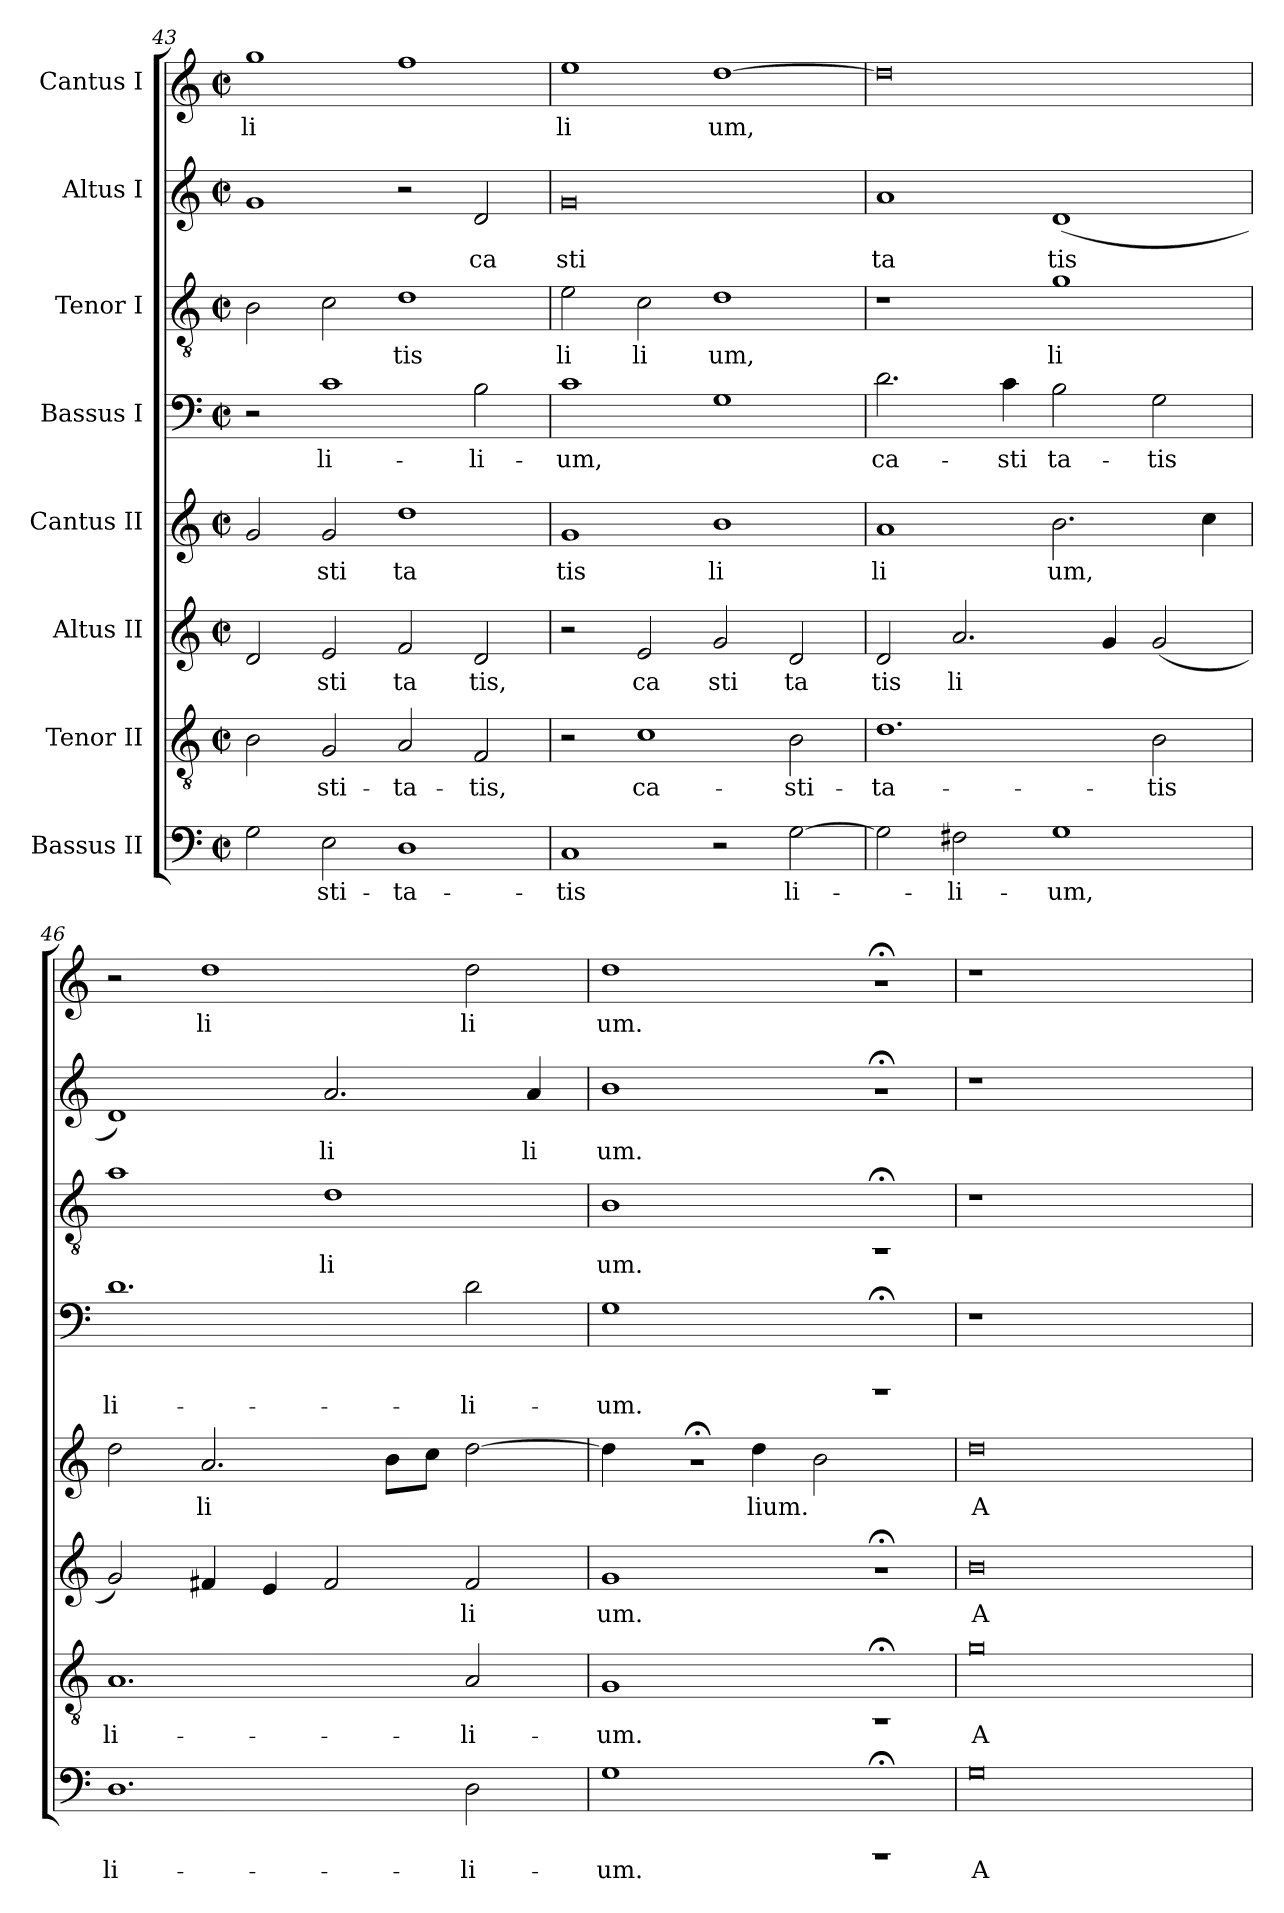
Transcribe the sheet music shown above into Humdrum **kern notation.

**kern	**text	**kern	**text	**kern	**text	**kern	**text	**kern	**text	**kern	**text	**kern	**text	**kern	**text
*part8	*part8	*part7	*part7	*part6	*part6	*part5	*part5	*part4	*part4	*part3	*part3	*part2	*part2	*part1	*part1
*staff8	*staff8	*staff7	*staff7	*staff6	*staff6	*staff5	*staff5	*staff4	*staff4	*staff3	*staff3	*staff2	*staff2	*staff1	*staff1
*I"Bassus II	*	*I"Tenor II	*	*I"Altus II	*	*I"Cantus II	*	*I"Bassus I	*	*I"Tenor I	*	*I"Altus I	*	*I"Cantus I	*
*clefF4	*	*clefGv2	*	*clefG2	*	*clefG2	*	*clefF4	*	*clefGv2	*	*clefG2	*	*clefG2	*
*M2/2	*	*M2/2	*	*M2/2	*	*M2/2	*	*M2/2	*	*M2/2	*	*M2/2	*	*M2/2	*
*met(c|)	*	*met(c|)	*	*met(c|)	*	*met(c|)	*	*met(c|)	*	*met(c|)	*	*met(c|)	*	*met(c|)	*
=43	=43	=43	=43	=43	=43	=43	=43	=43	=43	=43	=43	=43	=43	=43	=43
!	!	!	!	!	!	!	!	!	!	!	!	!	!	!	!LO:LY:b:cj
2G\	.	2B\	.	2d/	.	2g/	.	2r	.	2B\	.	1g	.	1gg	li
!	!LO:LY:b:cj	!	!LO:LY:b:cj	!	!LO:LY:b:cj	!	!LO:LY:b:cj	!	!LO:LY:b:cj	!	!	!	!	!	!
2E\	-sti-	2G/	-sti-	2e/	sti	2g/	sti	1c	li-	2c\	.	.	.	.	.
!	!LO:LY:b:cj	!	!LO:LY:b:cj	!	!LO:LY:b:cj	!	!LO:LY:b:cj	!	!	!	!LO:LY:b:cj	!	!	!	!
1D	-ta-	2A/	-ta-	2f/	ta	1dd	ta	.	.	1d	tis	2r	.	1ff	.
!	!	!	!LO:LY:b:cj	!	!LO:LY:b:cj	!	!	!	!LO:LY:b:cj	!	!	!	!LO:LY:b:cj	!	!
.	.	2F/	-tis,	2d/	tis,	.	.	2B\	-li-	.	.	2d/	ca	.	.
=44	=44	=44	=44	=44	=44	=44	=44	=44	=44	=44	=44	=44	=44	=44	=44
!	!LO:LY:b:cj	!	!	!	!	!	!LO:LY:b:cj	!	!LO:LY:b	!	!LO:LY:b:cj	!	!LO:LY:b:cj	!	!LO:LY:b:cj
1C	-tis	2r	.	2r	.	1g	tis	1c	-um,	2e\	li	0g	sti	1ee	li
!	!	!	!LO:LY:b:cj	!	!LO:LY:b:cj	!	!	!	!	!	!LO:LY:b:cj	!	!	!	!
.	.	1c	ca-	2e/	ca	.	.	.	.	2c\	li	.	.	.	.
!	!	!	!	!	!LO:LY:b:cj	!	!LO:LY:b:cj	!	!	!	!LO:LY:b:cj	!	!	!	!LO:LY:b
2r	.	.	.	2g/	sti	1b	li	1G	.	1d	um,	.	.	[>1dd	um,
!	!LO:LY:b:cj	!	!LO:LY:b:cj	!	!LO:LY:b:cj	!	!	!	!	!	!	!	!	!	!
[>2G\	li-	2B\	-sti-	2d/	ta	.	.	.	.	.	.	.	.	.	.
=45	=45	=45	=45	=45	=45	=45	=45	=45	=45	=45	=45	=45	=45	=45	=45
!	!	!	!LO:LY:b:cj	!	!LO:LY:b:cj	!	!LO:LY:b:cj	!	!LO:LY:b:cj	!	!	!	!LO:LY:b:cj	!	!
2G\]	.	1.d	-ta-	2d/	tis	1a	li	2.d\	ca-	1r	.	1a	ta	0dd]	.
!	!LO:LY:b:cj	!	!	!	!LO:LY:b:cj	!	!	!	!	!	!	!	!	!	!
2F#\	-li-	.	.	2.a/	li	.	.	.	.	.	.	.	.	.	.
!	!	!	!	!	!	!	!	!	!LO:LY:b:cj	!	!	!	!	!	!
.	.	.	.	.	.	.	.	4c\	-sti	.	.	.	.	.	.
!	!LO:LY:b:cj	!	!	!	!	!	!LO:LY:b	!	!LO:LY:b:cj	!	!LO:LY:b:cj	!	!LO:LY:b:cj	!	!
1G	-um,	.	.	.	.	2.b\	um,	2B\	ta-	1g	li	(<1d	tis	.	.
.	.	.	.	4g/	.	.	.	.	.	.	.	.	.	.	.
!	!	!	!LO:LY:b:cj	!	!	!	!	!	!LO:LY:b:cj	!	!	!	!	!	!
.	.	2B\	-tis	(<2g/	.	.	.	2G\	-tis	.	.	.	.	.	.
.	.	.	.	.	.	4cc\	.	.	.	.	.	.	.	.	.
=46	=46	=46	=46	=46	=46	=46	=46	=46	=46	=46	=46	=46	=46	=46	=46
!	!LO:LY:b:cj	!	!LO:LY:b:cj	!	!	!	!	!	!LO:LY:b:cj	!	!	!	!	!	!
1.D	li-	1.A	li-	2g/)	.	2dd\	.	1.d	li-	1a	.	1d)	.	2r	.
!	!	!	!	!	!	!	!LO:LY:b:cj	!	!	!	!	!	!	!	!LO:LY:b:cj
.	.	.	.	4f#X/	.	2.a/	li	.	.	.	.	.	.	1dd	li
.	.	.	.	4e/	.	.	.	.	.	.	.	.	.	.	.
!	!	!	!	!	!	!	!	!	!	!	!LO:LY:b:cj	!	!LO:LY:b:cj	!	!
.	.	.	.	2f#/	.	.	.	.	.	1d	li	2.a/	li	.	.
.	.	.	.	.	.	8b\L	.	.	.	.	.	.	.	.	.
.	.	.	.	.	.	8cc\J	.	.	.	.	.	.	.	.	.
!	!LO:LY:b:cj	!	!LO:LY:b:cj	!	!LO:LY:b:cj	!	!	!	!LO:LY:b:cj	!	!	!	!	!	!LO:LY:b:cj
2D\	-li-	2A/	-li-	2f#/	li	[>2dd\	.	2d\	-li-	.	.	.	.	2dd\	li
!	!	!	!	!	!	!	!	!	!	!	!	!	!LO:LY:b:cj	!	!
.	.	.	.	.	.	.	.	.	.	.	.	4a/	li	.	.
!!LO:LB:g=z
=47	=47	=47	=47	=47	=47	=47	=47	=47	=47	=47	=47	=47	=47	=47	=47
!	!LO:LY:b:cj	!	!LO:LY:b:cj	!	!LO:LY:b:cj	!	!	!	!LO:LY:b:cj	!	!LO:LY:b:cj	!	!LO:LY:b:cj	!	!LO:LY:b:cj
*	*	*	*	*	*	*^	*	*	*	*	*	*	*	*	*
1G	-um.	1G	-um.	1g	um.	4dd\]	8ryy	.	1G	-um.	1B	um.	1b	um.	1dd	um.
.	.	.	.	.	.	.	64ryy	.	.	.	.	.	.	.	.	.
.	.	.	.	.	.	.	1ryy	.	.	.	.	.	.	.	.	.
!	!	!	!	!	!	!LO:N:vis=1	!	!	!	!	!	!	!	!	!	!
.	.	.	.	.	.	4r;<a	.	.	.	.	.	.	.	.	.	.
!	!	!	!	!	!	!	!	!LO:LY:b	!	!	!	!	!	!	!	!
.	.	.	.	.	.	4dd\	.	lium.	.	.	.	.	.	.	.	.
.	.	.	.	.	.	2b\	.	.	.	.	.	.	.	.	.	.
!LO:N:vis=1	!	!LO:N:vis=1	!	!LO:N:vis=1	!	!	!	!	!LO:N:vis=1	!	!LO:N:vis=1	!	!LO:N:vis=1	!	!LO:N:vis=1	!
4r;<EEE	.	4r;<AA	.	4r;<a	.	.	.	.	4r;<EEE	.	4r;<AA	.	4r;<a	.	4r;<a	.
.	.	.	.	.	.	.	16..ryy	.	.	.	.	.	.	.	.	.
=48	=48	=48	=48	=48	=48	=48	=48	=48	=48	=48	=48	=48	=48	=48	=48	=48
!	!LO:LY:b:cj	!	!LO:LY:b:cj	!	!LO:LY:b:cj	!	!	!LO:LY:b:cj	!	!	!	!	!	!	!	!
*	*	*	*	*	*	*v	*v	*	*	*	*	*	*	*	*	*
0G	A	0g	A	0b	A	0dd	A	1r	.	1r	.	1r	.	1r	.
.	.	.	.	.	.	.	.	1ryy	.	1ryy	.	1ryy	.	1ryy	.
=	=	=	=	=	=	=	=	=	=	=	=	=	=	=	=
*-	*-	*-	*-	*-	*-	*-	*-	*-	*-	*-	*-	*-	*-	*-	*-
